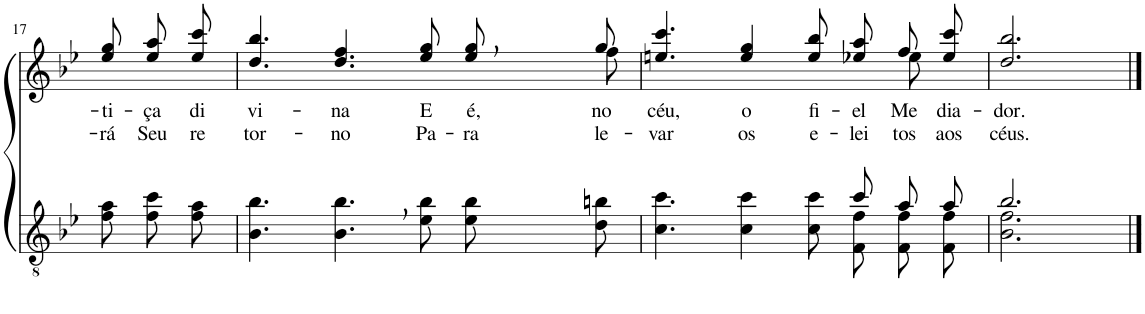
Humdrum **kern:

**kern	**kern	**text	**text
*part2	*part1	*part1	*part1
*staff2	*staff1	*staff1	*staff1
*I"Parte III e IV	*I"Parte I e II	*	*
!!LO:PB:g=z
*clefGv2	*clefG2	*	*
*Trd5c9	*Trd5c9	*	*
*k[b-e-]	*k[b-e-]	*	*
*M9/8	*M9/8	*	*
=17	=17	=17	=17
!	!	!LO:LY:b	!LO:LY:b
8f\ 8a\L	8ee-\ 8gg\L	ti-	rá
!	!	!LO:LY:b	!LO:LY:b
8f\ 8cc\	8ee-\ 8aa\	-ça	Seu
!	!	!LO:LY:b	!LO:LY:b
8f\ 8a\J	8ee-\ 8ccc\J	di-	re-
=18	=18	=18	=18
*	*^	*	*
!	!	!	!LO:LY:b	!LO:LY:b
4.B-\ 4.b-\	1ryy	4.dd/ 4.bb-/	-vi-	-tor-
!	!	!	!LO:LY:b	!LO:LY:b
4.B-\, 4.b-\,	.	4.dd/ 4.ff/	-na	-no
!	!	!	!LO:LY:b	!LO:LY:b
8e-\ 8b-\L	.	8ee-\ 8gg\L	E	Pa-
!	!	!	!LO:LY:b	!LO:LY:b
8e-\ 8b-\	.	8ee-\ 8gg\	é,	-ra
!	!	!	!LO:LY:b	!LO:LY:b
8d\ 8bn\J	8ff\	8gg\J	no	le-
=19	=19	=19	=19	=19
*^	*	*	*	*
!	!	!	!	!LO:LY:b	!LO:LY:b
2.ryy	4.c\ 4.cc\	4.een/ 4.ccc/	2..ryy	céu,	-var
!	!	!	!	!LO:LY:b	!LO:LY:b
.	4c\ 4cc\	4ee/ 4gg/	.	o	os
!	!	!	!	!LO:LY:b	!LO:LY:b
.	8c\ 8cc\	8ee/ 8bb-/	.	fi-	e-
!	!	!	!	!LO:LY:b	!LO:LY:b
8cc/L	8F\ 8f\L	8ee-X\ 8aa\L	.	-el	-lei-
!	!	!	!	!LO:LY:b	!LO:LY:b
8a/	8F\ 8f\	8ff\	8ee-\	Me-	-tos
!	!	!	!	!LO:LY:b	!LO:LY:b
8a/J	8F\ 8f\J	8ee-\ 8ccc\J	8ryy	-dia-	aos
=20	=20	=20	=20	=20	=20
!	!	!	!	!LO:LY:b	!LO:LY:b
*	*	*v	*v	*	*
2.b-/	2.B-\ 2.f\	2.dd/ 2.bb-/	-dor.	céus.
*v	*v	*	*	*
==	==	==	==
*-	*-	*-	*-
